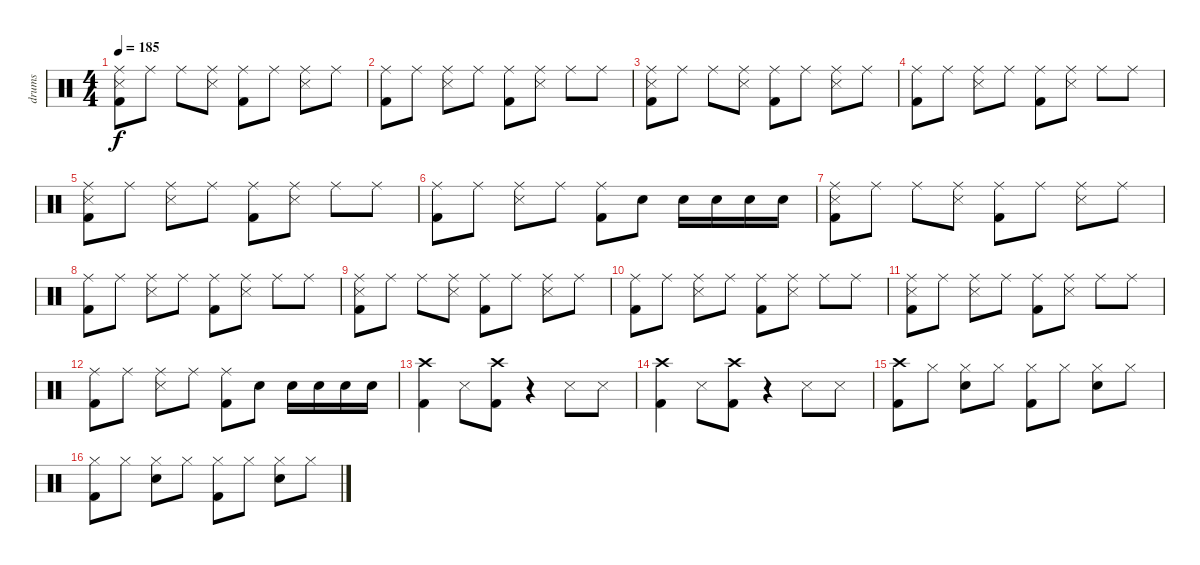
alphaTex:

\track ("drums" "drums") {instrument percussion}
\staff {score}
\articulation defaults
\ts (4 4)
\tempo 185
\clef neutral
\ks c
("Ride (middle)" "Snare (side stick) 3" "Kick (hit) 2").8{dy f} "Ride (middle)".8 "Ride (middle)".8 ("Ride (middle)" "Snare (side stick) 3").8 ("Ride (middle)" "Kick (hit) 2").8 "Ride (middle)".8 ("Ride (middle)" "Snare (side stick) 3").8 "Ride (middle)".8 |
("Ride (middle)" "Kick (hit) 2").8 "Ride (middle)".8 ("Ride (middle)" "Snare (side stick) 3").8 "Ride (middle)".8 ("Ride (middle)" "Kick (hit) 2").8 ("Ride (middle)" "Snare (side stick) 3").8 "Ride (middle)".8 "Ride (middle)".8 |
("Ride (middle)" "Snare (side stick) 3" "Kick (hit) 2").8 "Ride (middle)".8 "Ride (middle)".8 ("Ride (middle)" "Snare (side stick) 3").8 ("Ride (middle)" "Kick (hit) 2").8 "Ride (middle)".8 ("Ride (middle)" "Snare (side stick) 3").8 "Ride (middle)".8 |
("Ride (middle)" "Kick (hit) 2").8 "Ride (middle)".8 ("Ride (middle)" "Snare (side stick) 3").8 "Ride (middle)".8 ("Ride (middle)" "Kick (hit) 2").8 ("Ride (middle)" "Snare (side stick) 3").8 "Ride (middle)".8 "Ride (middle)".8 |
("Ride (middle)" "Snare (side stick) 3" "Kick (hit) 2").8 "Ride (middle)".8 ("Ride (middle)" "Snare (side stick) 3").8 "Ride (middle)".8 ("Ride (middle)" "Kick (hit) 2").8 ("Ride (middle)" "Snare (side stick) 3").8 "Ride (middle)".8 "Ride (middle)".8 |
("Ride (middle)" "Kick (hit) 2").8 "Ride (middle)".8 ("Ride (middle)" "Snare (side stick) 3").8 "Ride (middle)".8 ("Ride (middle)" "Kick (hit) 2").8 "Snare (hit) 2".8 "Snare (hit) 2".16 "Snare (hit) 2".16 "Snare (hit) 2".16 "Snare (hit) 2".16 |
("Ride (middle)" "Snare (side stick) 3" "Kick (hit) 2").8 "Ride (middle)".8 "Ride (middle)".8 ("Ride (middle)" "Snare (side stick) 3").8 ("Ride (middle)" "Kick (hit) 2").8 "Ride (middle)".8 ("Ride (middle)" "Snare (side stick) 3").8 "Ride (middle)".8 |
("Ride (middle)" "Kick (hit) 2").8 "Ride (middle)".8 ("Ride (middle)" "Snare (side stick) 3").8 "Ride (middle)".8 ("Ride (middle)" "Kick (hit) 2").8 ("Ride (middle)" "Snare (side stick) 3").8 "Ride (middle)".8 "Ride (middle)".8 |
("Ride (middle)" "Snare (side stick) 3" "Kick (hit) 2").8 "Ride (middle)".8 "Ride (middle)".8 ("Ride (middle)" "Snare (side stick) 3").8 ("Ride (middle)" "Kick (hit) 2").8 "Ride (middle)".8 ("Ride (middle)" "Snare (side stick) 3").8 "Ride (middle)".8 |
("Ride (middle)" "Kick (hit) 2").8 "Ride (middle)".8 ("Ride (middle)" "Snare (side stick) 3").8 "Ride (middle)".8 ("Ride (middle)" "Kick (hit) 2").8 ("Ride (middle)" "Snare (side stick) 3").8 "Ride (middle)".8 "Ride (middle)".8 |
("Ride (middle)" "Snare (side stick) 3" "Kick (hit) 2").8 "Ride (middle)".8 ("Ride (middle)" "Snare (side stick) 3").8 "Ride (middle)".8 ("Ride (middle)" "Kick (hit) 2").8 ("Ride (middle)" "Snare (side stick) 3").8 "Ride (middle)".8 "Ride (middle)".8 |
("Ride (middle)" "Kick (hit) 2").8 "Ride (middle)".8 ("Ride (middle)" "Snare (side stick) 3").8 "Ride (middle)".8 ("Ride (middle)" "Kick (hit) 2").8 "Snare (hit) 2".8 "Snare (hit) 2".16 "Snare (hit) 2".16 "Snare (hit) 2".16 "Snare (hit) 2".16 |
("Crash high (hit)" "Kick (hit) 2").4 "Snare (side stick) 3".8 ("Crash high (hit)" "Kick (hit) 2").8 r.4 "Snare (side stick) 3".8 "Snare (side stick) 3".8 |
("Crash high (hit)" "Kick (hit) 2").4 "Snare (side stick) 3".8 ("Crash high (hit)" "Kick (hit) 2").8 r.4 "Snare (side stick) 3".8 "Snare (side stick) 3".8 |
("Crash high (hit)" "Kick (hit) 2").8 "Hi-Hat (closed)".8 ("Hi-Hat (closed)" "Snare (hit) 2").8 "Hi-Hat (closed)".8 ("Hi-Hat (closed)" "Kick (hit) 2").8 "Hi-Hat (closed)".8 ("Hi-Hat (closed)" "Snare (hit) 2").8 "Hi-Hat (closed)".8 |
("Hi-Hat (closed)" "Kick (hit) 2").8 "Hi-Hat (closed)".8 ("Hi-Hat (closed)" "Snare (hit) 2").8 "Hi-Hat (closed)".8 ("Hi-Hat (closed)" "Kick (hit) 2").8 "Hi-Hat (closed)".8 ("Hi-Hat (closed)" "Snare (hit) 2").8 "Hi-Hat (closed)".8
